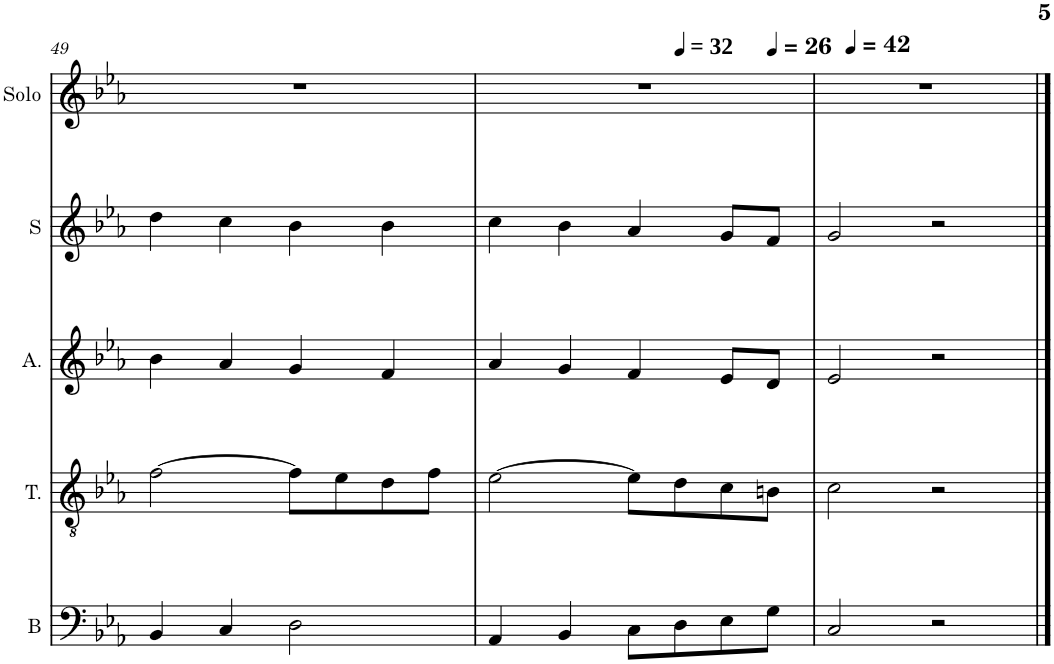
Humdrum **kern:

**kern	**kern	**kern	**kern	**kern
*part5	*part4	*part3	*part2	*part1
*staff5	*staff4	*staff3	*staff2	*staff1
*I"Basse	*I"Ténor	*I"Alto	*I"Soprano	*I"Solo
*I'B	*I'T.	*I'A.	*I'S	*I'Solo
!!LO:PB:g=z
*clefF4	*clefGv2	*clefG2	*clefG2	*clefG2
*k[b-e-a-]	*k[b-e-a-]	*k[b-e-a-]	*k[b-e-a-]	*k[b-e-a-]
*E-:	*E-:	*E-:	*E-:	*E-:
*M4/4	*M4/4	*M4/4	*M4/4	*M4/4
*met(c)	*met(c)	*met(c)	*met(c)	*met(c)
=49	=49	=49	=49	=49
4BB-/	[2f\	4b-\	4dd\	1r
4C/	.	4a-/	4cc\	.
2D\	8f\L]	4g/	4b-\	.
.	8e-\	.	.	.
.	8d\	4f/	4b-\	.
.	8f\J	.	.	.
=50	=50	=50	=50	=50
*	*	*	*	*^
*	*	*	*	*	*^
4AA-/	[2e-\	4a-/	4cc\	1r	2ryy	2..ryy
4BB-/	.	4g/	4b-\	.	.	.
8C\L	8e-\L]	4f/	4a-/	.	8ryy	.
*	*	*	*	*MM32	*	*
8D\	8d\	.	.	.	4.ryy	.
8E-\	8c\	8e-/L	8g/L	.	.	.
*	*	*	*	*MM26	*	*
8G\J	8Bn\J	8d/J	8f/J	.	.	8ryy
*	*	*	*	*v	*v	*v
=51	=51	=51	=51	=51
*	*	*	*	*MM42
2C/	2c\	2e-/	2g/	1r
2r	2r	2r	2r	.
==	==	==	==	==
*-	*-	*-	*-	*-
